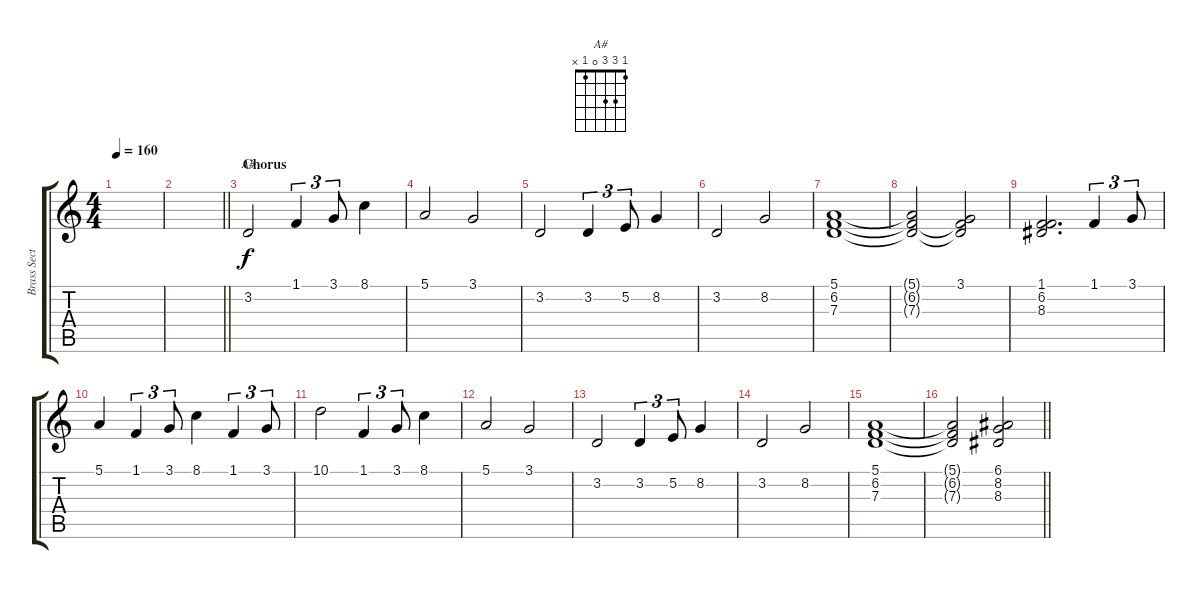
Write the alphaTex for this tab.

\track ("Brass Section" "Brass Sect") {instrument brasssection}
\staff {score tabs}
\tuning (E4 B3 G3 D3 A2 E2) {hide}
\chord ("A#" 1 3 3 0 1 x)
\ts (4 4)
\tempo 160
\clef g2
\ks c
|
\barLineRight lightlight
|
\section ("" "Chorus")
3.2.2{ch "A#"} 1.1.4{tu (3 2)} 3.1.8{tu (3 2)} 8.1.4 |
5.1.2 3.1.2 |
3.2.2 3.2.4{tu (3 2)} 5.2.8{tu (3 2)} 8.2.4 |
3.2.2 8.2.2 |
(5.1 6.2 7.3).1 |
(5.1{t} 6.2{t} 7.3{t}).2 (3.1 6.2{t} 7.3{t}).2 |
(1.1 6.2 8.3).2{d} 1.1.4{tu (3 2)} 3.1.8{tu (3 2)} |
5.1.4 1.1.4{tu (3 2)} 3.1.8{tu (3 2)} 8.1.4 1.1.4{tu (3 2)} 3.1.8{tu (3 2)} |
10.1.2 1.1.4{tu (3 2)} 3.1.8{tu (3 2)} 8.1.4 |
5.1.2 3.1.2 |
3.2.2 3.2.4{tu (3 2)} 5.2.8{tu (3 2)} 8.2.4 |
3.2.2 8.2.2 |
(5.1 6.2 7.3).1 |
\barLineRight lightlight
(5.1{t} 6.2{t} 7.3{t}).2 (6.1 8.2 8.3).2
